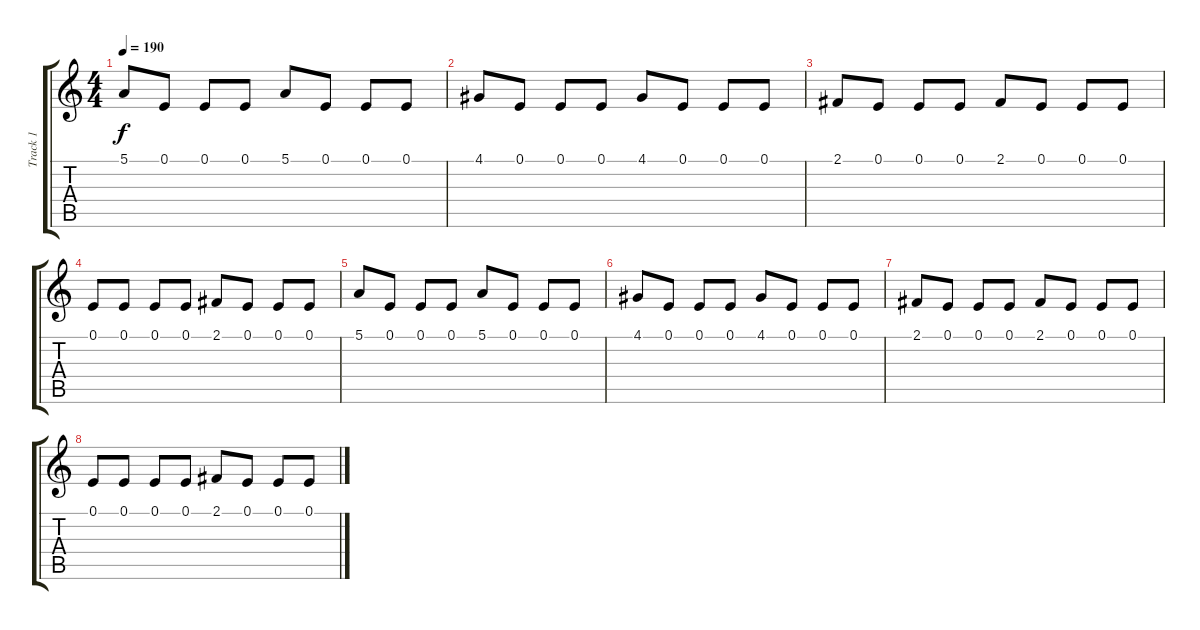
\track ("Track 1" "Track 1") {instrument electricpiano2}
\staff {score tabs}
\tuning (E4 B3 G3 D3 A2 E2) {hide}
\ts (4 4)
\tempo 190
\clef g2
\ks c
5.1.8{dy f} 0.1.8 0.1.8 0.1.8 5.1.8 0.1.8 0.1.8 0.1.8 |
4.1.8 0.1.8 0.1.8 0.1.8 4.1.8 0.1.8 0.1.8 0.1.8 |
2.1.8 0.1.8 0.1.8 0.1.8 2.1.8 0.1.8 0.1.8 0.1.8 |
0.1.8 0.1.8 0.1.8 0.1.8 2.1.8 0.1.8 0.1.8 0.1.8 |
5.1.8 0.1.8 0.1.8 0.1.8 5.1.8 0.1.8 0.1.8 0.1.8 |
4.1.8 0.1.8 0.1.8 0.1.8 4.1.8 0.1.8 0.1.8 0.1.8 |
2.1.8 0.1.8 0.1.8 0.1.8 2.1.8 0.1.8 0.1.8 0.1.8 |
0.1.8 0.1.8 0.1.8 0.1.8 2.1.8 0.1.8 0.1.8 0.1.8
